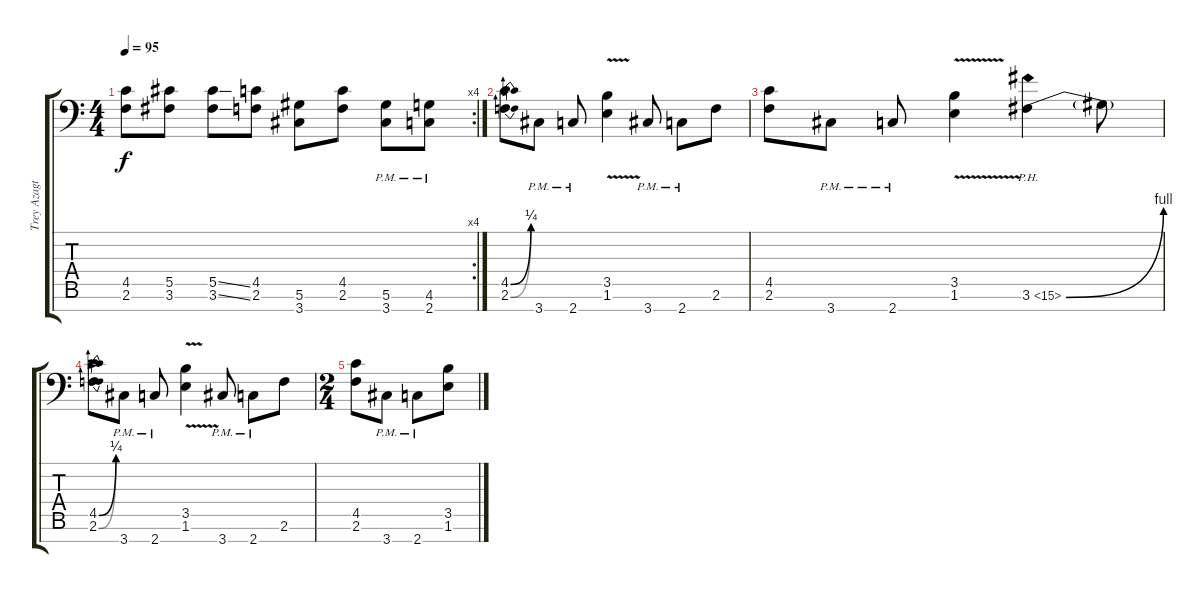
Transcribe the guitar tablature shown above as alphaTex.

\track ("Trey Azagthoth" "Trey Azagt") {instrument distortionguitar}
\staff {score tabs}
\tuning (Eb4 Bb3 Gb3 Db3 Ab2 Eb2 Bb1) {hide}
\rc 4
\ts (4 4)
\tempo 95
\clef f4
\ks c
(4.5 2.6).8{dy f} (5.5 3.6).8 (5.5{ss} 3.6{ss}).8 (4.5 2.6).8 (5.6 3.7).8 (4.5 2.6).8 (5.6{pm} 3.7{pm}).8 (4.6{pm} 2.7{pm}).8 |
(4.5{be (bend 0 0 60 1)} 2.6{be (bend 0 0 60 1)}).8 3.7{pm}.8 2.7{pm}.8 (3.5{v} 1.6{v}).4 3.7{pm}.8 2.7{pm}.8 2.6.8 |
(4.5 2.6).8 3.7{pm}.8 2.7{pm}.8 (3.5{v} 1.6{v}).4 3.6{be (bend 0 0 60 4) ph 12}.4 3.6{t}.8 |
(4.5{be (bend 0 0 60 1)} 2.6{be (bend 0 0 60 1)}).8 3.7{pm}.8 2.7{pm}.8 (3.5{v} 1.6{v}).4 3.7{pm}.8 2.7{pm}.8 2.6.8 |
\ts (2 4)
(4.5 2.6).8 3.7{pm}.8 2.7{pm}.8 (3.5 1.6).8
